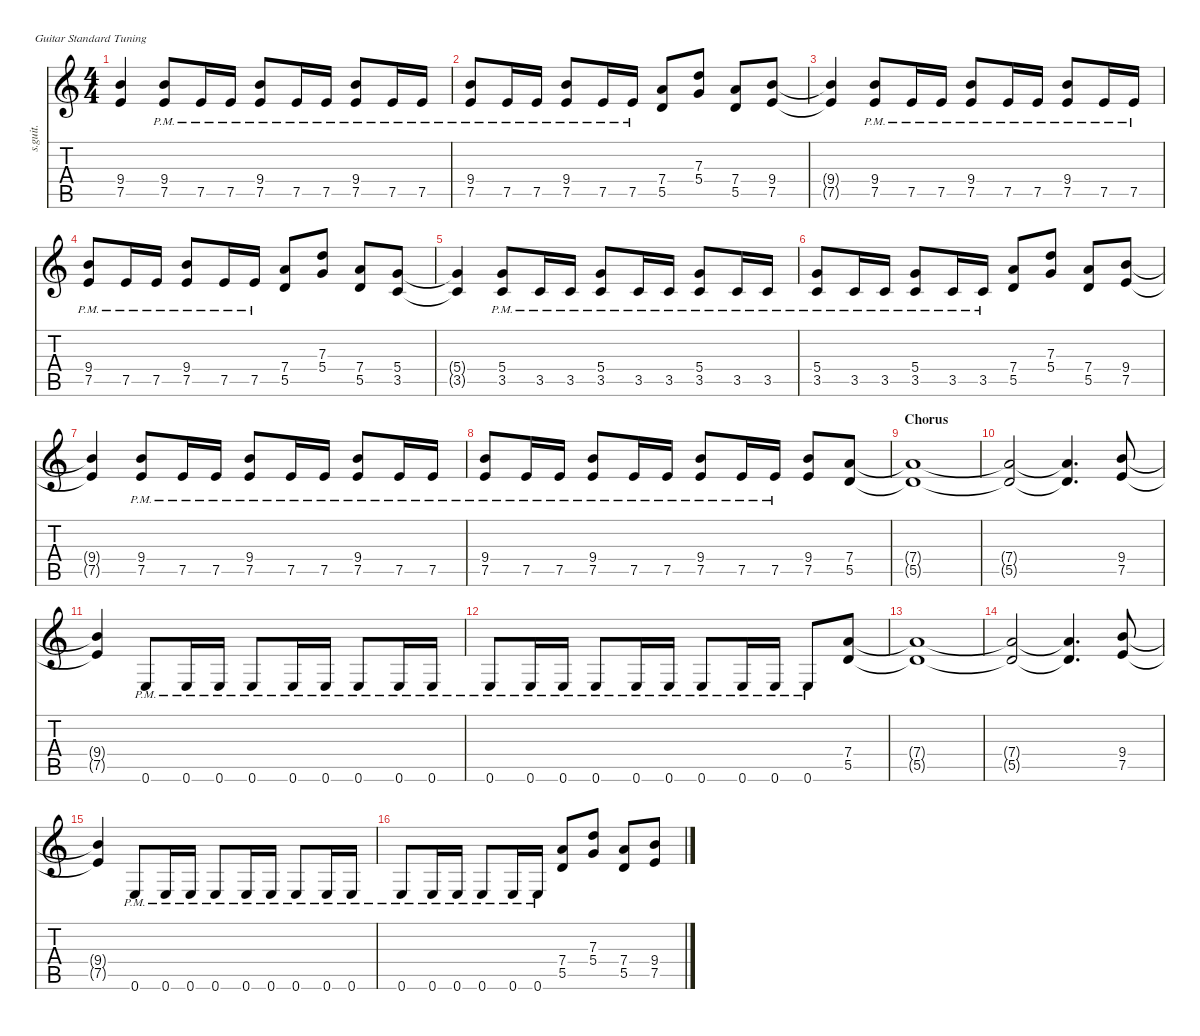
\defaultSystemsLayout 4
\hideDynamics
\bracketExtendMode nobrackets
\track ("Dave Murray" "s.guit.") {instrument distortionguitar}
\staff {score tabs}
\tuning (E4 B3 G3 D3 A2 E2)
\ts (4 4)
\tempo (162 hide)
\clef g2
\ks c
(9.4{t} 7.5{t}).4{dy f} (9.4{pm} 7.5{pm}).8 7.5{pm}.16 7.5{pm}.16 (9.4{pm} 7.5{pm}).8 7.5{pm}.16 7.5{pm}.16 (9.4{pm} 7.5{pm}).8 7.5{pm}.16 7.5{pm}.16 |
(9.4{pm} 7.5{pm}).8 7.5{pm}.16 7.5{pm}.16 (9.4{pm} 7.5{pm}).8 7.5{pm}.16 7.5{pm}.16 (7.4 5.5).8 (7.3 5.4).8 (7.4 5.5).8 (9.4 7.5).8 |
(9.4{t} 7.5{t}).4 (9.4{pm} 7.5{pm}).8 7.5{pm}.16 7.5{pm}.16 (9.4{pm} 7.5{pm}).8 7.5{pm}.16 7.5{pm}.16 (9.4{pm} 7.5{pm}).8 7.5{pm}.16 7.5{pm}.16 |
(9.4{pm} 7.5{pm}).8 7.5{pm}.16 7.5{pm}.16 (9.4{pm} 7.5{pm}).8 7.5{pm}.16 7.5{pm}.16 (7.4 5.5).8 (7.3 5.4).8 (7.4 5.5).8 (5.4 3.5).8 |
(5.4{t} 3.5{t}).4 (5.4{pm} 3.5{pm}).8 3.5{pm}.16 3.5{pm}.16 (5.4{pm} 3.5{pm}).8 3.5{pm}.16 3.5{pm}.16 (5.4{pm} 3.5{pm}).8 3.5{pm}.16 3.5{pm}.16 |
(5.4{pm} 3.5{pm}).8 3.5{pm}.16 3.5{pm}.16 (5.4{pm} 3.5{pm}).8 3.5{pm}.16 3.5{pm}.16 (7.4 5.5).8 (7.3 5.4).8 (7.4 5.5).8 (9.4 7.5).8 |
(9.4{t} 7.5{t}).4 (9.4{pm} 7.5{pm}).8 7.5{pm}.16 7.5{pm}.16 (9.4{pm} 7.5{pm}).8 7.5{pm}.16 7.5{pm}.16 (9.4{pm} 7.5{pm}).8 7.5{pm}.16 7.5{pm}.16 |
(9.4{pm} 7.5{pm}).8 7.5{pm}.16 7.5{pm}.16 (9.4{pm} 7.5{pm}).8 7.5{pm}.16 7.5{pm}.16 (9.4{pm} 7.5{pm}).8 7.5{pm}.16 7.5{pm}.16 (9.4 7.5).8 (7.4 5.5).8 |
\section ("" "Chorus")
(7.4{t} 5.5{t}).1 |
(7.4{t} 5.5{t}).2 (7.4{t} 5.5{t}).4{d} (9.4 7.5).8 |
(9.4{t} 7.5{t}).4 0.6{pm}.8 0.6{pm}.16 0.6{pm}.16 0.6{pm}.8 0.6{pm}.16 0.6{pm}.16 0.6{pm}.8 0.6{pm}.16 0.6{pm}.16 |
0.6{pm}.8 0.6{pm}.16 0.6{pm}.16 0.6{pm}.8 0.6{pm}.16 0.6{pm}.16 0.6{pm}.8 0.6{pm}.16 0.6{pm}.16 0.6{pm}.8 (7.4 5.5).8 |
(7.4{t} 5.5{t}).1 |
(7.4{t} 5.5{t}).2 (7.4{t} 5.5{t}).4{d} (9.4 7.5).8 |
(9.4{t} 7.5{t}).4 0.6{pm}.8 0.6{pm}.16 0.6{pm}.16 0.6{pm}.8 0.6{pm}.16 0.6{pm}.16 0.6{pm}.8 0.6{pm}.16 0.6{pm}.16 |
0.6{pm}.8 0.6{pm}.16 0.6{pm}.16 0.6{pm}.8 0.6{pm}.16 0.6{pm}.16 (7.4 5.5).8 (7.3 5.4).8 (7.4 5.5).8 (9.4 7.5).8
